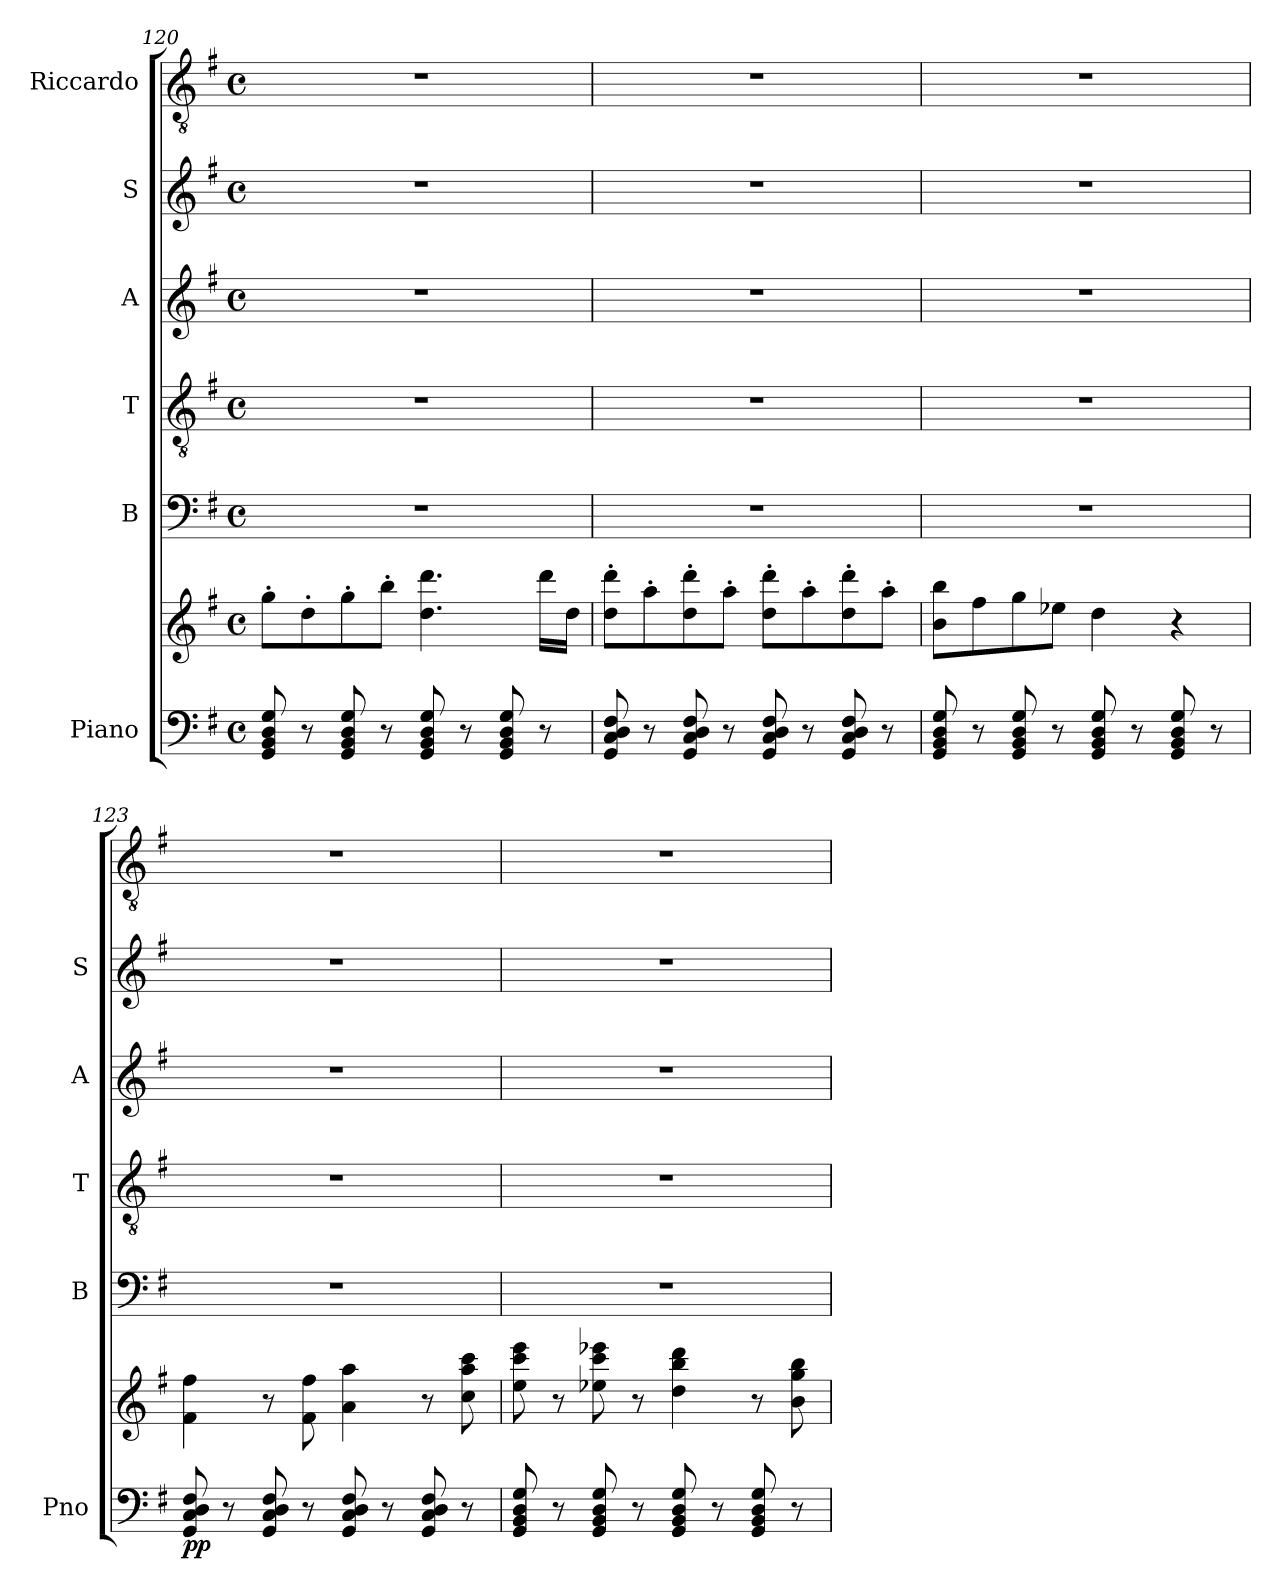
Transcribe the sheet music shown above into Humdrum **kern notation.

**kern	**kern	**dynam	**kern	**kern	**kern	**kern	**kern
*part6	*part6	*part6	*part5	*part4	*part3	*part2	*part1
*staff7	*staff6	*staff6/7	*staff5	*staff4	*staff3	*staff2	*staff1
*I"Piano	*	*	*I"B	*I"T	*I"A	*I"S	*I"Riccardo
*I'Pno	*	*	*I'B	*I'T	*I'A	*I'S	*
*clefF4	*clefG2	*	*clefF4	*clefGv2	*clefG2	*clefG2	*clefGv2
*k[f#]	*k[f#]	*	*k[f#]	*k[f#]	*k[f#]	*k[f#]	*k[f#]
*M4/4	*M4/4	*	*M4/4	*M4/4	*M4/4	*M4/4	*M4/4
*met(c)	*met(c)	*	*met(c)	*met(c)	*met(c)	*met(c)	*met(c)
=120	=120	=120	=120	=120	=120	=120	=120
8GG/ 8BB/ 8D/ 8G/	8gg'\L	.	1r	1r	1r	1r	1r
8r	8dd'\	.	.	.	.	.	.
8GG/ 8BB/ 8D/ 8G/	8gg'\	.	.	.	.	.	.
8r	8bb'\J	.	.	.	.	.	.
8GG/ 8BB/ 8D/ 8G/	4.dd\ 4.ddd\	.	.	.	.	.	.
8r	.	.	.	.	.	.	.
8GG/ 8BB/ 8D/ 8G/	.	.	.	.	.	.	.
8r	16ddd\LL	.	.	.	.	.	.
.	16dd\JJ	.	.	.	.	.	.
=121	=121	=121	=121	=121	=121	=121	=121
8GG/ 8C/ 8D/ 8F#/	8dd\' 8ddd\'L	.	1r	1r	1r	1r	1r
8r	8aa'\	.	.	.	.	.	.
8GG/ 8C/ 8D/ 8F#/	8dd\' 8ddd\'	.	.	.	.	.	.
8r	8aa'\J	.	.	.	.	.	.
8GG/ 8C/ 8D/ 8F#/	8dd\' 8ddd\'L	.	.	.	.	.	.
8r	8aa'\	.	.	.	.	.	.
8GG/ 8C/ 8D/ 8F#/	8dd\' 8ddd\'	.	.	.	.	.	.
8r	8aa'\J	.	.	.	.	.	.
=122	=122	=122	=122	=122	=122	=122	=122
8GG/ 8BB/ 8D/ 8G/	8b\ 8bb\L	.	1r	1r	1r	1r	1r
8r	8ff#\	.	.	.	.	.	.
8GG/ 8BB/ 8D/ 8G/	8gg\	.	.	.	.	.	.
8r	8ee-X\J	.	.	.	.	.	.
8GG/ 8BB/ 8D/ 8G/	4dd\	.	.	.	.	.	.
8r	.	.	.	.	.	.	.
8GG/ 8BB/ 8D/ 8G/	4r	.	.	.	.	.	.
8r	.	.	.	.	.	.	.
!!LO:LB:g=z
=123	=123	=123	=123	=123	=123	=123	=123
!	!	!LO:DY:b=2	!	!	!	!	!
!	!	!LO:DY:n=1:b	!	!	!	!	!
8GG/ 8C/ 8D/ 8F#/	4f#\ 4ff#\	p p	1r	1r	1r	1r	1r
8r	.	.	.	.	.	.	.
8GG/ 8C/ 8D/ 8F#/	8r	.	.	.	.	.	.
8r	8f#\ 8ff#\	.	.	.	.	.	.
8GG/ 8C/ 8D/ 8F#/	4a\ 4aa\	.	.	.	.	.	.
8r	.	.	.	.	.	.	.
8GG/ 8C/ 8D/ 8F#/	8r	.	.	.	.	.	.
8r	8cc\ 8aa\ 8ccc\	.	.	.	.	.	.
=124	=124	=124	=124	=124	=124	=124	=124
8GG/ 8BB/ 8D/ 8G/	8ee\ 8ccc\ 8eee\	.	1r	1r	1r	1r	1r
8r	8r	.	.	.	.	.	.
8GG/ 8BB/ 8D/ 8G/	8ee-X\ 8ccc\ 8eee-X\	.	.	.	.	.	.
8r	8r	.	.	.	.	.	.
8GG/ 8BB/ 8D/ 8G/	4dd\ 4bb\ 4ddd\	.	.	.	.	.	.
8r	.	.	.	.	.	.	.
8GG/ 8BB/ 8D/ 8G/	8r	.	.	.	.	.	.
8r	8b\ 8gg\ 8bb\	.	.	.	.	.	.
=	=	=	=	=	=	=	=
*-	*-	*-	*-	*-	*-	*-	*-
